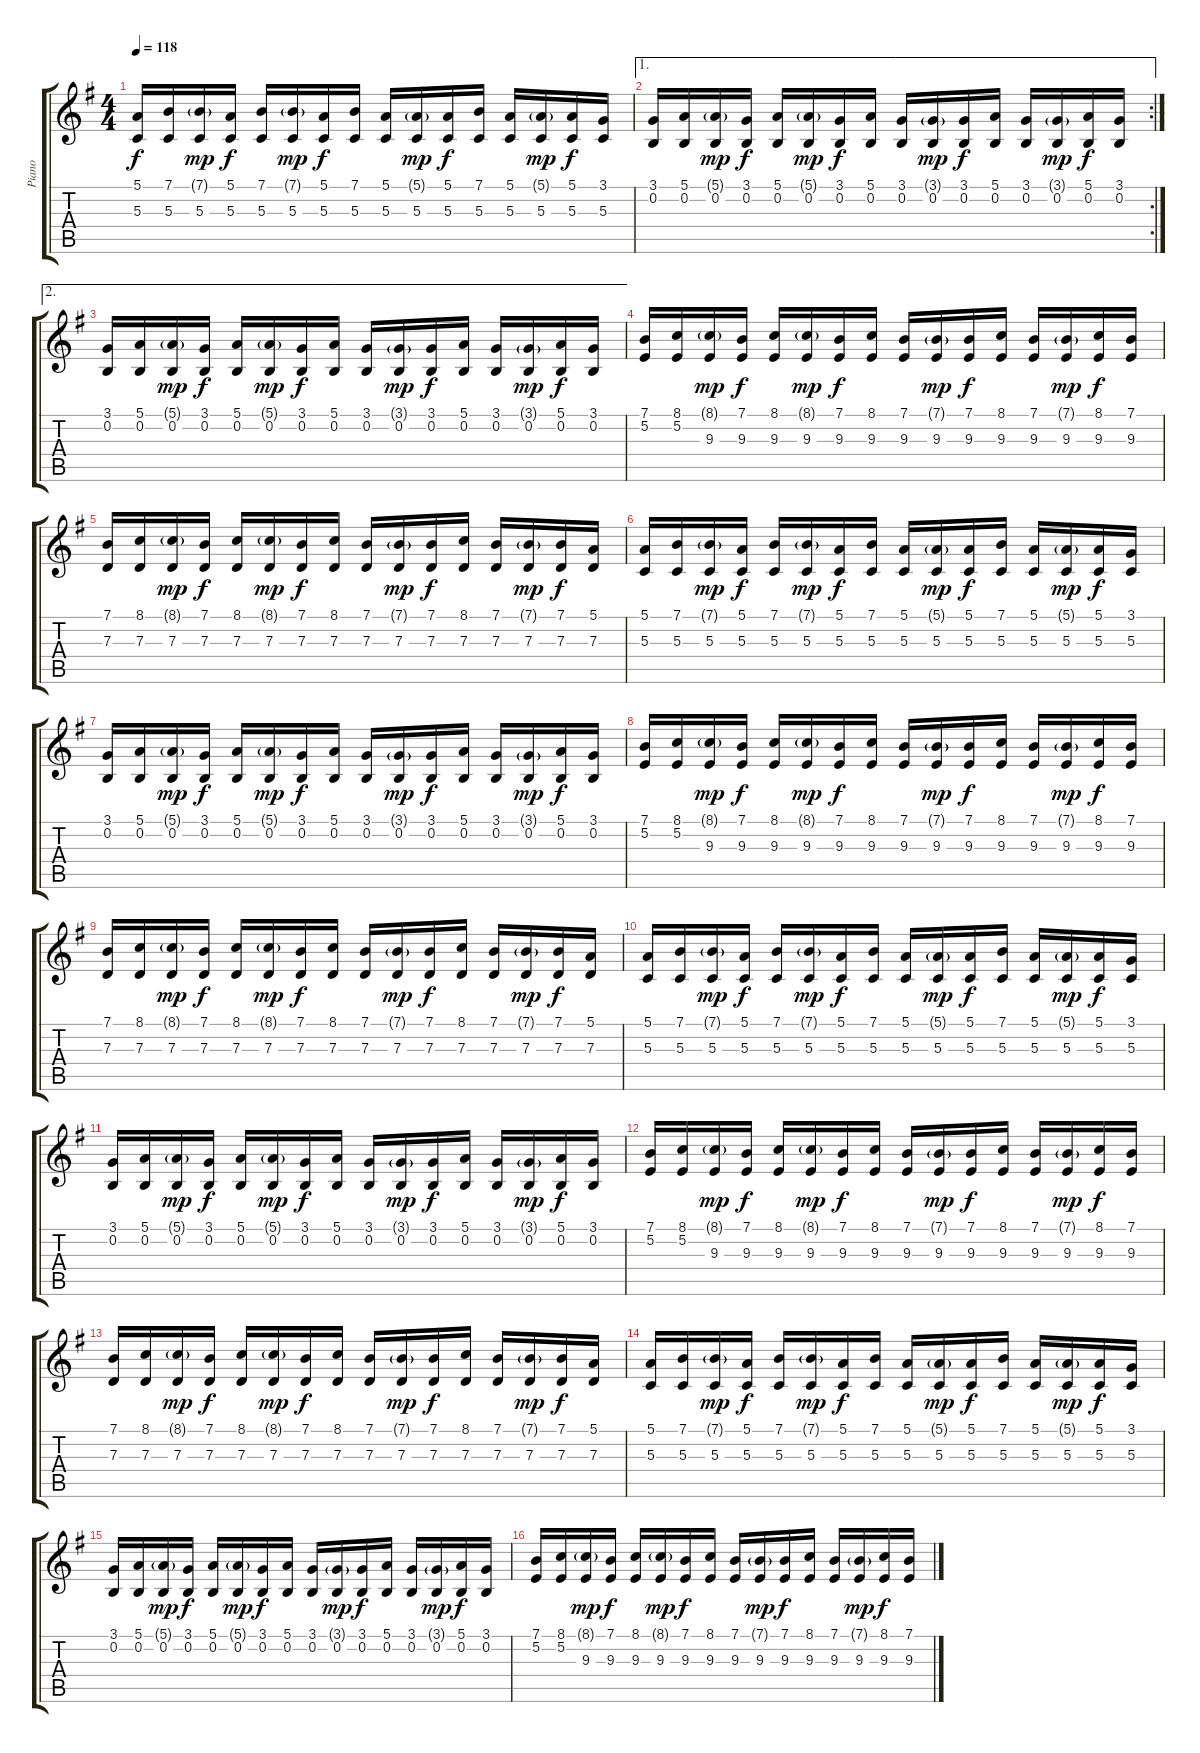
\track ("Piano" "Piano") {instrument brightacousticpiano}
\staff {score tabs}
\tuning (E4 B3 G3 D3 A2 E2) {hide}
\ts (4 4)
\tempo 118
\clef g2
\ks eminor
(5.1 5.3).16{dy f} (7.1 5.3).16 (7.1{g} 5.3).16{dy mp} (5.1 5.3).16{dy f} (7.1 5.3).16 (7.1{g} 5.3).16{dy mp} (5.1 5.3).16{dy f} (7.1 5.3).16 (5.1 5.3).16 (5.1{g} 5.3).16{dy mp} (5.1 5.3).16{dy f} (7.1 5.3).16 (5.1 5.3).16 (5.1{g} 5.3).16{dy mp} (5.1 5.3).16{dy f} (3.1 5.3).16 |
\ae 1
\rc 2
(3.1 0.2).16 (5.1 0.2).16 (5.1{g} 0.2).16{dy mp} (3.1 0.2).16{dy f} (5.1 0.2).16 (5.1{g} 0.2).16{dy mp} (3.1 0.2).16{dy f} (5.1 0.2).16 (3.1 0.2).16 (3.1{g} 0.2).16{dy mp} (3.1 0.2).16{dy f} (5.1 0.2).16 (3.1 0.2).16 (3.1{g} 0.2).16{dy mp} (5.1 0.2).16{dy f} (3.1 0.2).16 |
\ae 2
(3.1 0.2).16 (5.1 0.2).16 (5.1{g} 0.2).16{dy mp} (3.1 0.2).16{dy f} (5.1 0.2).16 (5.1{g} 0.2).16{dy mp} (3.1 0.2).16{dy f} (5.1 0.2).16 (3.1 0.2).16 (3.1{g} 0.2).16{dy mp} (3.1 0.2).16{dy f} (5.1 0.2).16 (3.1 0.2).16 (3.1{g} 0.2).16{dy mp} (5.1 0.2).16{dy f} (3.1 0.2).16 |
(7.1 5.2).16{volume 9} (8.1 5.2).16 (8.1{g} 9.3).16{dy mp} (7.1 9.3).16{dy f} (8.1 9.3).16 (8.1{g} 9.3).16{dy mp} (7.1 9.3).16{dy f} (8.1 9.3).16 (7.1 9.3).16 (7.1{g} 9.3).16{dy mp} (7.1 9.3).16{dy f} (8.1 9.3).16 (7.1 9.3).16 (7.1{g} 9.3).16{dy mp} (8.1 9.3).16{dy f} (7.1 9.3).16 |
(7.1 7.3).16 (8.1 7.3).16 (8.1{g} 7.3).16{dy mp} (7.1 7.3).16{dy f} (8.1 7.3).16 (8.1{g} 7.3).16{dy mp} (7.1 7.3).16{dy f} (8.1 7.3).16 (7.1 7.3).16 (7.1{g} 7.3).16{dy mp} (7.1 7.3).16{dy f} (8.1 7.3).16 (7.1 7.3).16 (7.1{g} 7.3).16{dy mp} (7.1 7.3).16{dy f} (5.1 7.3).16 |
(5.1 5.3).16 (7.1 5.3).16 (7.1{g} 5.3).16{dy mp} (5.1 5.3).16{dy f} (7.1 5.3).16 (7.1{g} 5.3).16{dy mp} (5.1 5.3).16{dy f} (7.1 5.3).16 (5.1 5.3).16 (5.1{g} 5.3).16{dy mp} (5.1 5.3).16{dy f} (7.1 5.3).16 (5.1 5.3).16 (5.1{g} 5.3).16{dy mp} (5.1 5.3).16{dy f} (3.1 5.3).16 |
(3.1 0.2).16 (5.1 0.2).16 (5.1{g} 0.2).16{dy mp} (3.1 0.2).16{dy f} (5.1 0.2).16 (5.1{g} 0.2).16{dy mp} (3.1 0.2).16{dy f} (5.1 0.2).16 (3.1 0.2).16 (3.1{g} 0.2).16{dy mp} (3.1 0.2).16{dy f} (5.1 0.2).16 (3.1 0.2).16 (3.1{g} 0.2).16{dy mp} (5.1 0.2).16{dy f} (3.1 0.2).16 |
(7.1 5.2).16{volume 9} (8.1 5.2).16 (8.1{g} 9.3).16{dy mp} (7.1 9.3).16{dy f} (8.1 9.3).16 (8.1{g} 9.3).16{dy mp} (7.1 9.3).16{dy f} (8.1 9.3).16 (7.1 9.3).16 (7.1{g} 9.3).16{dy mp} (7.1 9.3).16{dy f} (8.1 9.3).16 (7.1 9.3).16 (7.1{g} 9.3).16{dy mp} (8.1 9.3).16{dy f} (7.1 9.3).16 |
(7.1 7.3).16 (8.1 7.3).16 (8.1{g} 7.3).16{dy mp} (7.1 7.3).16{dy f} (8.1 7.3).16 (8.1{g} 7.3).16{dy mp} (7.1 7.3).16{dy f} (8.1 7.3).16 (7.1 7.3).16 (7.1{g} 7.3).16{dy mp} (7.1 7.3).16{dy f} (8.1 7.3).16 (7.1 7.3).16 (7.1{g} 7.3).16{dy mp} (7.1 7.3).16{dy f} (5.1 7.3).16 |
(5.1 5.3).16 (7.1 5.3).16 (7.1{g} 5.3).16{dy mp} (5.1 5.3).16{dy f} (7.1 5.3).16 (7.1{g} 5.3).16{dy mp} (5.1 5.3).16{dy f} (7.1 5.3).16 (5.1 5.3).16 (5.1{g} 5.3).16{dy mp} (5.1 5.3).16{dy f} (7.1 5.3).16 (5.1 5.3).16 (5.1{g} 5.3).16{dy mp} (5.1 5.3).16{dy f} (3.1 5.3).16 |
(3.1 0.2).16 (5.1 0.2).16 (5.1{g} 0.2).16{dy mp} (3.1 0.2).16{dy f} (5.1 0.2).16 (5.1{g} 0.2).16{dy mp} (3.1 0.2).16{dy f} (5.1 0.2).16 (3.1 0.2).16 (3.1{g} 0.2).16{dy mp} (3.1 0.2).16{dy f} (5.1 0.2).16 (3.1 0.2).16 (3.1{g} 0.2).16{dy mp} (5.1 0.2).16{dy f} (3.1 0.2).16 |
(7.1 5.2).16 (8.1 5.2).16 (8.1{g} 9.3).16{dy mp} (7.1 9.3).16{dy f} (8.1 9.3).16 (8.1{g} 9.3).16{dy mp} (7.1 9.3).16{dy f} (8.1 9.3).16 (7.1 9.3).16 (7.1{g} 9.3).16{dy mp} (7.1 9.3).16{dy f} (8.1 9.3).16 (7.1 9.3).16 (7.1{g} 9.3).16{dy mp} (8.1 9.3).16{dy f} (7.1 9.3).16 |
(7.1 7.3).16 (8.1 7.3).16 (8.1{g} 7.3).16{dy mp} (7.1 7.3).16{dy f} (8.1 7.3).16 (8.1{g} 7.3).16{dy mp} (7.1 7.3).16{dy f} (8.1 7.3).16 (7.1 7.3).16 (7.1{g} 7.3).16{dy mp} (7.1 7.3).16{dy f} (8.1 7.3).16 (7.1 7.3).16 (7.1{g} 7.3).16{dy mp} (7.1 7.3).16{dy f} (5.1 7.3).16 |
(5.1 5.3).16 (7.1 5.3).16 (7.1{g} 5.3).16{dy mp} (5.1 5.3).16{dy f} (7.1 5.3).16 (7.1{g} 5.3).16{dy mp} (5.1 5.3).16{dy f} (7.1 5.3).16 (5.1 5.3).16 (5.1{g} 5.3).16{dy mp} (5.1 5.3).16{dy f} (7.1 5.3).16 (5.1 5.3).16 (5.1{g} 5.3).16{dy mp} (5.1 5.3).16{dy f} (3.1 5.3).16 |
(3.1 0.2).16 (5.1 0.2).16 (5.1{g} 0.2).16{dy mp} (3.1 0.2).16{dy f} (5.1 0.2).16 (5.1{g} 0.2).16{dy mp} (3.1 0.2).16{dy f} (5.1 0.2).16 (3.1 0.2).16 (3.1{g} 0.2).16{dy mp} (3.1 0.2).16{dy f} (5.1 0.2).16 (3.1 0.2).16 (3.1{g} 0.2).16{dy mp} (5.1 0.2).16{dy f} (3.1 0.2).16 |
(7.1 5.2).16 (8.1 5.2).16 (8.1{g} 9.3).16{dy mp} (7.1 9.3).16{dy f} (8.1 9.3).16 (8.1{g} 9.3).16{dy mp} (7.1 9.3).16{dy f} (8.1 9.3).16 (7.1 9.3).16 (7.1{g} 9.3).16{dy mp} (7.1 9.3).16{dy f} (8.1 9.3).16 (7.1 9.3).16 (7.1{g} 9.3).16{dy mp} (8.1 9.3).16{dy f} (7.1 9.3).16
